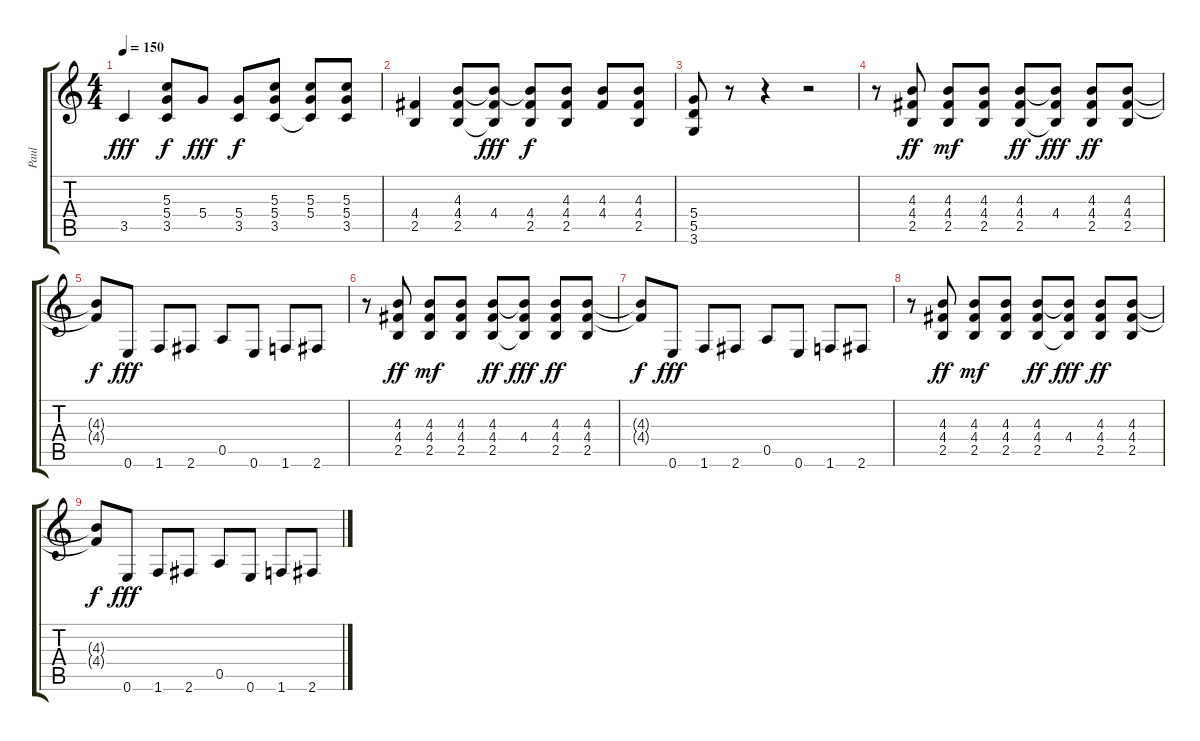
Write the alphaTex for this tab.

\track ("Paul" "Paul") {instrument overdrivenguitar}
\staff {score tabs}
\tuning (E4 B3 G3 D3 A2 E2) {hide}
\ts (4 4)
\tempo 150
\clef g2
\ks c
3.5.4{dy fff} (5.3 5.4 3.5).8{dy f} 5.4.8{dy fff} (5.4 3.5).8{dy f} (5.3 5.4 3.5).8 (5.3 5.4 3.5{t}).8 (5.3 5.4 3.5).8 |
(4.4 2.5).4 (4.3 4.4 2.5).8 (4.3{t} 4.4 2.5{t}).8{dy fff} (4.3{t} 4.4 2.5).8{dy f} (4.3 4.4 2.5).8 (4.3 4.4).8 (4.3 4.4 2.5).8 |
(5.4 5.5 3.6).8 r.8 r.4 r.2 |
r.8 (4.3 4.4 2.5).8{dy ff} (4.3 4.4 2.5).8{dy mf} (4.3 4.4 2.5).8 (4.3 4.4 2.5).8{dy ff} (4.3{t} 4.4 2.5{t}).8{dy fff} (4.3 4.4 2.5).8{dy ff} (4.3 4.4 2.5).8 |
(4.3{t} 4.4{t}).8{dy f} 0.6.8{dy fff} 1.6.8 2.6.8 0.5.8 0.6.8 1.6.8 2.6.8 |
r.8 (4.3 4.4 2.5).8{dy ff} (4.3 4.4 2.5).8{dy mf} (4.3 4.4 2.5).8 (4.3 4.4 2.5).8{dy ff} (4.3{t} 4.4 2.5{t}).8{dy fff} (4.3 4.4 2.5).8{dy ff} (4.3 4.4 2.5).8 |
(4.3{t} 4.4{t}).8{dy f} 0.6.8{dy fff} 1.6.8 2.6.8 0.5.8 0.6.8 1.6.8 2.6.8 |
r.8 (4.3 4.4 2.5).8{dy ff} (4.3 4.4 2.5).8{dy mf} (4.3 4.4 2.5).8 (4.3 4.4 2.5).8{dy ff} (4.3{t} 4.4 2.5{t}).8{dy fff} (4.3 4.4 2.5).8{dy ff} (4.3 4.4 2.5).8 |
(4.3{t} 4.4{t}).8{dy f} 0.6.8{dy fff} 1.6.8 2.6.8 0.5.8 0.6.8 1.6.8 2.6.8
